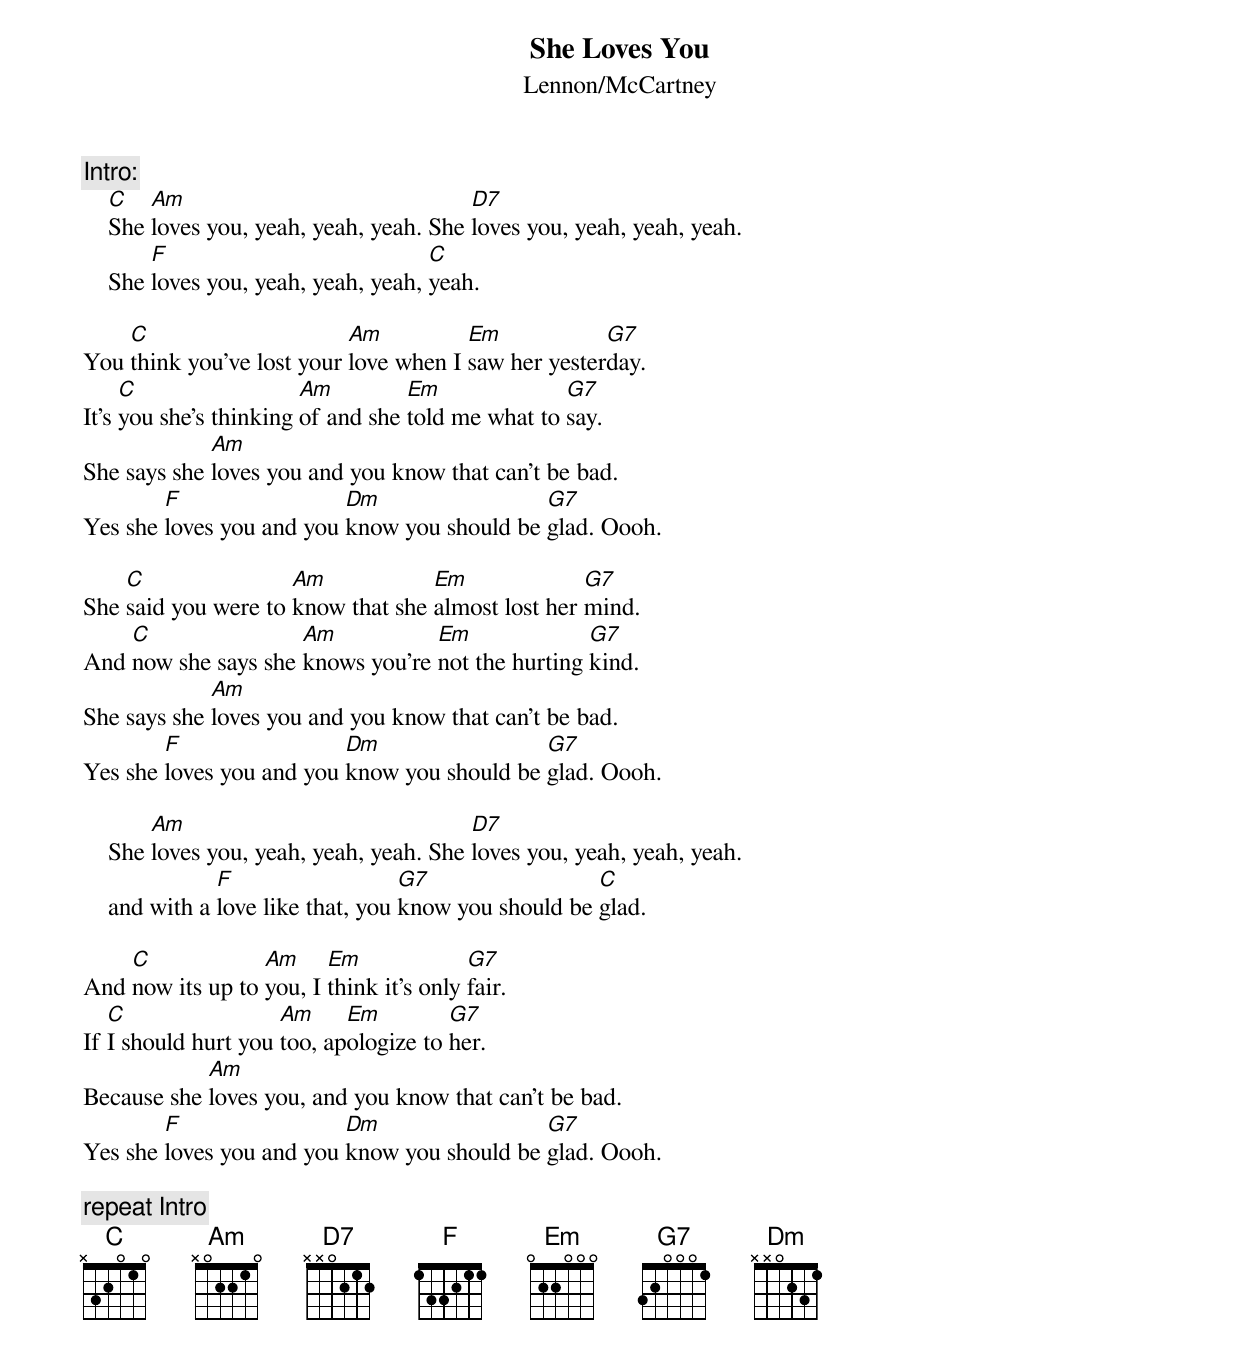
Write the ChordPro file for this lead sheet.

{title:She Loves You}
{subtitle:Lennon/McCartney}

{c:Intro:}
    [C]She [Am]loves you, yeah, yeah, yeah. She [D7]loves you, yeah, yeah, yeah.
    She [F]loves you, yeah, yeah, yeah, [C]yeah.

You [C]think you've lost your [Am]love when I [Em]saw her yester[G7]day.
It's [C]you she's thinking [Am]of and she [Em]told me what to [G7]say.
She says she [Am]loves you and you know that can't be bad.
Yes she [F]loves you and you [Dm]know you should be [G7]glad. Oooh.

She [C]said you were to [Am]know that she [Em]almost lost her [G7]mind.
And [C]now she says she [Am]knows you're [Em]not the hurting [G7]kind.
She says she [Am]loves you and you know that can't be bad.
Yes she [F]loves you and you [Dm]know you should be [G7]glad. Oooh.

    She [Am]loves you, yeah, yeah, yeah. She [D7]loves you, yeah, yeah, yeah.
    and with a [F]love like that, you [G7]know you should be [C]glad.

And [C]now its up to [Am]you, I [Em]think it's only [G7]fair.
If [C]I should hurt you [Am]too, ap[Em]ologize to [G7]her.
Because she [Am]loves you, and you know that can't be bad.
Yes she [F]loves you and you [Dm]know you should be [G7]glad. Oooh.

{c:repeat Intro}
